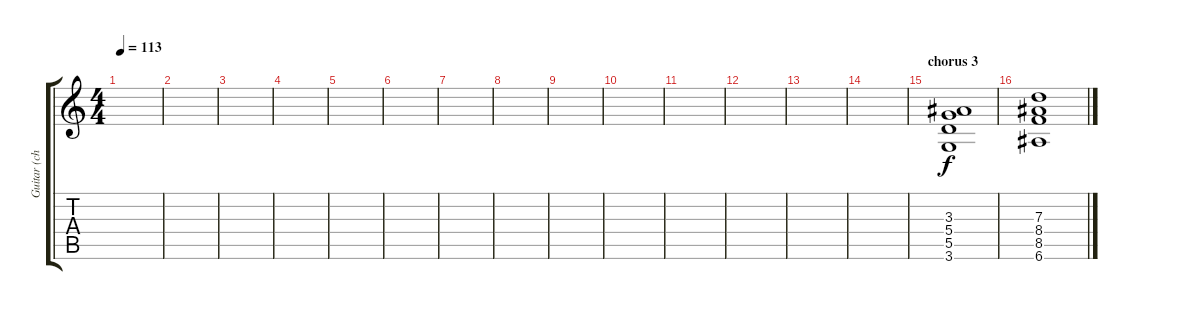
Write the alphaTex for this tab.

\track ("Guitar (chorus)" "Guitar (ch") {instrument overdrivenguitar}
\staff {score tabs}
\tuning (E4 B3 G3 D3 A2 E2) {hide}
\ts (4 4)
\tempo 113
\clef g2
\ks c
|
|
|
|
|
|
|
|
|
|
|
|
|
|
\section ("" "chorus 3")
(3.3 5.4 5.5 3.6).1 |
(7.3 8.4 8.5 6.6).1
